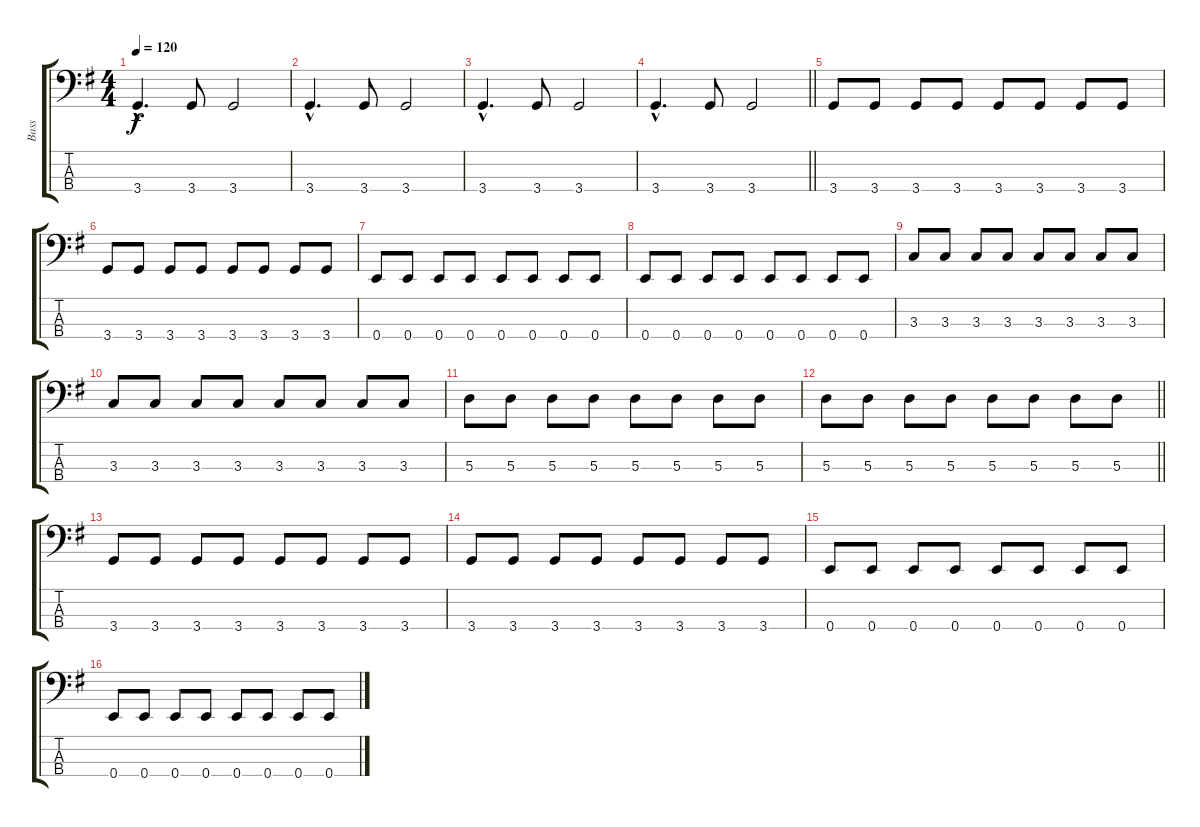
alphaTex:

\track ("Bass" "Bass") {instrument electricbasspick}
\staff {score tabs}
\tuning (G2 D2 A1 E1) {hide}
\ts (4 4)
\tempo 120
\clef f4
\ks eminor
3.4{hac}.4{d dy f} 3.4.8 3.4.2 |
3.4{hac}.4{d} 3.4.8 3.4.2 |
3.4{hac}.4{d} 3.4.8 3.4.2 |
\barLineRight lightlight
3.4{hac}.4{d} 3.4.8 3.4.2 |
3.4.8 3.4.8 3.4.8 3.4.8 3.4.8 3.4.8 3.4.8 3.4.8 |
3.4.8 3.4.8 3.4.8 3.4.8 3.4.8 3.4.8 3.4.8 3.4.8 |
0.4.8 0.4.8 0.4.8 0.4.8 0.4.8 0.4.8 0.4.8 0.4.8 |
0.4.8 0.4.8 0.4.8 0.4.8 0.4.8 0.4.8 0.4.8 0.4.8 |
3.3.8 3.3.8 3.3.8 3.3.8 3.3.8 3.3.8 3.3.8 3.3.8 |
3.3.8 3.3.8 3.3.8 3.3.8 3.3.8 3.3.8 3.3.8 3.3.8 |
5.3.8 5.3.8 5.3.8 5.3.8 5.3.8 5.3.8 5.3.8 5.3.8 |
\barLineRight lightlight
5.3.8 5.3.8 5.3.8 5.3.8 5.3.8 5.3.8 5.3.8 5.3.8 |
3.4.8 3.4.8 3.4.8 3.4.8 3.4.8 3.4.8 3.4.8 3.4.8 |
3.4.8 3.4.8 3.4.8 3.4.8 3.4.8 3.4.8 3.4.8 3.4.8 |
0.4.8 0.4.8 0.4.8 0.4.8 0.4.8 0.4.8 0.4.8 0.4.8 |
0.4.8 0.4.8 0.4.8 0.4.8 0.4.8 0.4.8 0.4.8 0.4.8
